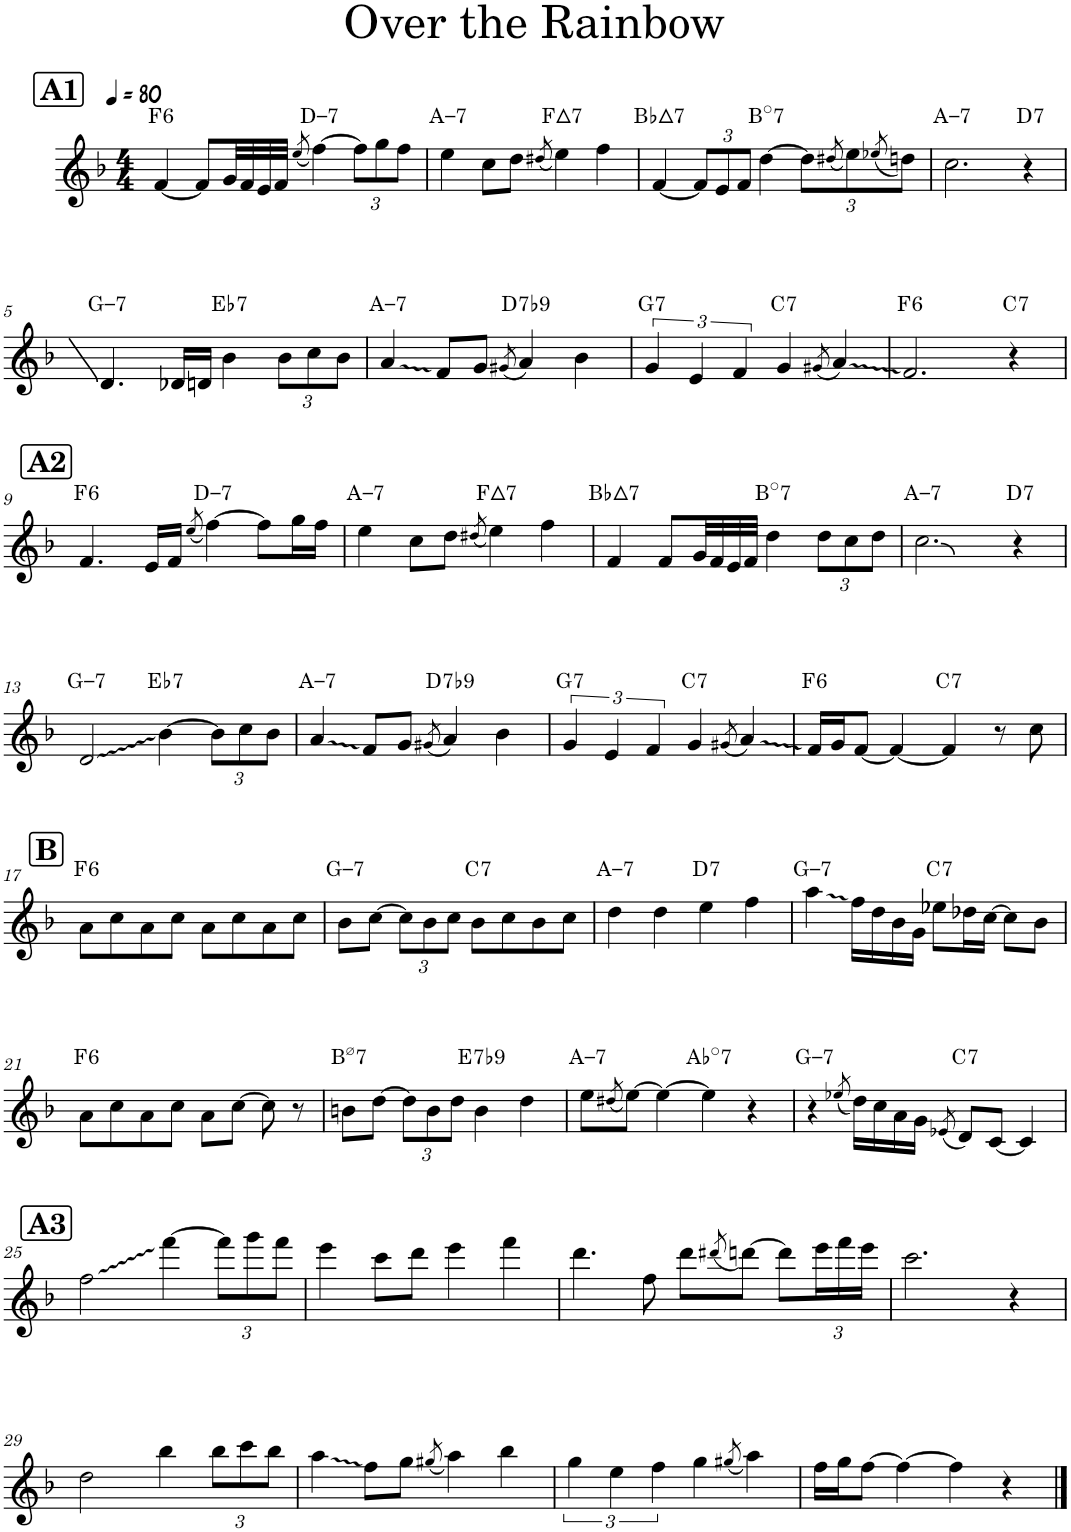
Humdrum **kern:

**kern	**harte
*part1	*part1
*staff1	*
*I"Tenor Saxophone	*
*I'T. Sax.	*
*clefG2	*
*Trd8c14	*
*k[b-]	*
*M4/4	*
*MM80	*
!!LO:REH:place=s1:a:B:cj:fs=14:t=A1
=1	=1
!	!LO:H:kt=6
[4f/	F:maj6
8f/L]	.
32g/LL	.
32f/	.
32e/	.
32f/JJJ	.
(8qee/	.
!	!LO:H:kt=7
[4ff\)	D:min7
*Xbrackettup	*
12ff\L]	.
12gg\	.
12ff\J	.
=2	=2
!	!LO:H:kt=7
4ee\	A:min7
8cc\L	.
8dd\J	.
(8qdd#X/	.
!	!LO:H:kt=7
4ee\)	F:maj7
4ff\	.
=3	=3
!	!LO:H:kt=7
[4f/	Bb:maj7
12f/L]	.
12e/	.
12f/J	.
!	!LO:H:kt=7
[4dd\	B:dim7
12dd\L]	.
(8qdd#X/	.
12ee\)	.
(8qee-X/	.
12ddn\J)	.
=4	=4
!	!LO:H:kt=7
2.cc\	A:min7
!	!LO:H:kt=7
4r	D:7
!!LO:LB:g=z
=5	=5
!	!LO:H:kt=7
4.d/	G:min7
16d-X/LL	.
16dn/JJ	.
!	!LO:H:kt=7
4b-\	Eb:7
12b-\L	.
12cc\	.
12b-\J	.
=6	=6
!	!LO:H:kt=7
4a/	A:min7
8f/L	.
8g/J	.
(8qg#X/	.
!	!LO:H:kt=7
4a/)	D:7(b9)
4b-\	.
=7	=7
*brackettup	*
!	!LO:H:kt=7
6g/	G:7
6e/	.
6f/	.
!	!LO:H:kt=7
4g/	C:7
(8qg#X/	.
4a/)	.
=8	=8
!	!LO:H:kt=6
2.f/	F:maj6
!	!LO:H:kt=7
4r	C:7
!!LO:LB:g=z
!!LO:REH:place=s1:a:B:cj:fs=14:t=A2
=9	=9
!	!LO:H:kt=6
4.f/	F:maj6
16e/LL	.
16f/JJ	.
(8qee/	.
!	!LO:H:kt=7
[4ff\)	D:min7
8ff\L]	.
16gg\L	.
16ff\JJ	.
=10	=10
!	!LO:H:kt=7
4ee\	A:min7
8cc\L	.
8dd\J	.
(8qdd#X/	.
!	!LO:H:kt=7
4ee\)	F:maj7
4ff\	.
=11	=11
!	!LO:H:kt=7
4f/	Bb:maj7
8f/L	.
32g/LL	.
32f/	.
32e/	.
32f/JJJ	.
!	!LO:H:kt=7
4dd\	B:dim7
*Xbrackettup	*
12dd\L	.
12cc\	.
12dd\J	.
=12	=12
!	!LO:H:kt=7
2.cc\	A:min7
!	!LO:H:kt=7
4r	D:7
!!LO:LB:g=z
=13	=13
!	!LO:H:kt=7
2d/	G:min7
!	!LO:H:kt=7
[4b-\	Eb:7
12b-\L]	.
12cc\	.
12b-\J	.
=14	=14
!	!LO:H:kt=7
4a/	A:min7
8f/L	.
8g/J	.
(8qg#X/	.
!	!LO:H:kt=7
4a/)	D:7(b9)
4b-\	.
=15	=15
*brackettup	*
!	!LO:H:kt=7
6g/	G:7
6e/	.
6f/	.
!	!LO:H:kt=7
4g/	C:7
(8qg#X/	.
4a/)	.
=16	=16
!	!LO:H:kt=6
16f/LL	F:maj6
16g/J	.
[8f/J	.
4f/_	.
!	!LO:H:kt=7
4f/]	C:7
8r	.
8cc\	.
!!LO:LB:g=z
!!LO:REH:place=s1:a:B:cj:fs=14:t=B
=17	=17
!	!LO:H:kt=6
8a\L	F:maj6
8cc\	.
8a\	.
8cc\J	.
8a\L	.
8cc\	.
8a\	.
8cc\J	.
=18	=18
!	!LO:H:kt=7
8b-\L	G:min7
[8cc\J	.
*Xbrackettup	*
12cc\L]	.
12b-\	.
12cc\J	.
!	!LO:H:kt=7
8b-\L	C:7
8cc\	.
8b-\	.
8cc\J	.
=19	=19
!	!LO:H:kt=7
4dd\	A:min7
4dd\	.
!	!LO:H:kt=7
4ee\	D:7
4ff\	.
=20	=20
!	!LO:H:kt=7
4aa\	G:min7
16ff\LL	.
16dd\	.
16b-\	.
16g\JJ	.
!	!LO:H:kt=7
8ee-X\L	C:7
16dd-X\L	.
[16cc\JJ	.
8cc\L]	.
8b-\J	.
!!LO:LB:g=z
=21	=21
!	!LO:H:kt=6
8a\L	F:maj6
8cc\	.
8a\	.
8cc\J	.
8a\L	.
[8cc\J	.
8cc\]	.
8r	.
=22	=22
!	!LO:H:kt=7
8bn\L	B:hdim7
[8dd\J	.
12dd\L]	.
12b\	.
12dd\J	.
!	!LO:H:kt=7
4b\	E:7(b9)
4dd\	.
=23	=23
!	!LO:H:kt=7
8ee\L	A:min7
(8qdd#X/	.
[8ee\J)	.
4ee\_	.
!	!LO:H:kt=7
4ee\]	Ab:dim7
4r	.
=24	=24
!	!LO:H:kt=7
4r	G:min7
(8qee-X/	.
16dd\LL)	.
16cc\	.
16a\	.
16g\JJ	.
(8qe-X/	.
!	!LO:H:kt=7
8d/L)	C:7
[8c/J	.
4c/]	.
!!LO:LB:g=z
!!LO:REH:place=s1:a:B:cj:fs=14:t=A3
=25	=25
2ff\	.
[4fff\	.
12fff\L]	.
12ggg\	.
12fff\J	.
=26	=26
4eee\	.
8ccc\L	.
8ddd\J	.
4eee\	.
4fff\	.
=27	=27
4.ddd\	.
8ff\	.
8ddd\L	.
(8qddd#X/	.
[8dddn\J)	.
8ddd\L]	.
24eee\L	.
24fff\	.
24eee\JJ	.
=28	=28
2.ccc\	.
4r	.
!!LO:LB:g=z
=29	=29
2dd\	.
4bb-\	.
12bb-\L	.
12ccc\	.
12bb-\J	.
=30	=30
4aa\	.
8ff\L	.
8gg\J	.
(8qgg#X/	.
4aa\)	.
4bb-\	.
=31	=31
*brackettup	*
6gg\	.
6ee\	.
6ff\	.
4gg\	.
(8qgg#X/	.
4aa\)	.
=32	=32
16ff\LL	.
16gg\J	.
[8ff\J	.
4ff\_	.
4ff\]	.
4r	.
==	==
*-	*-
